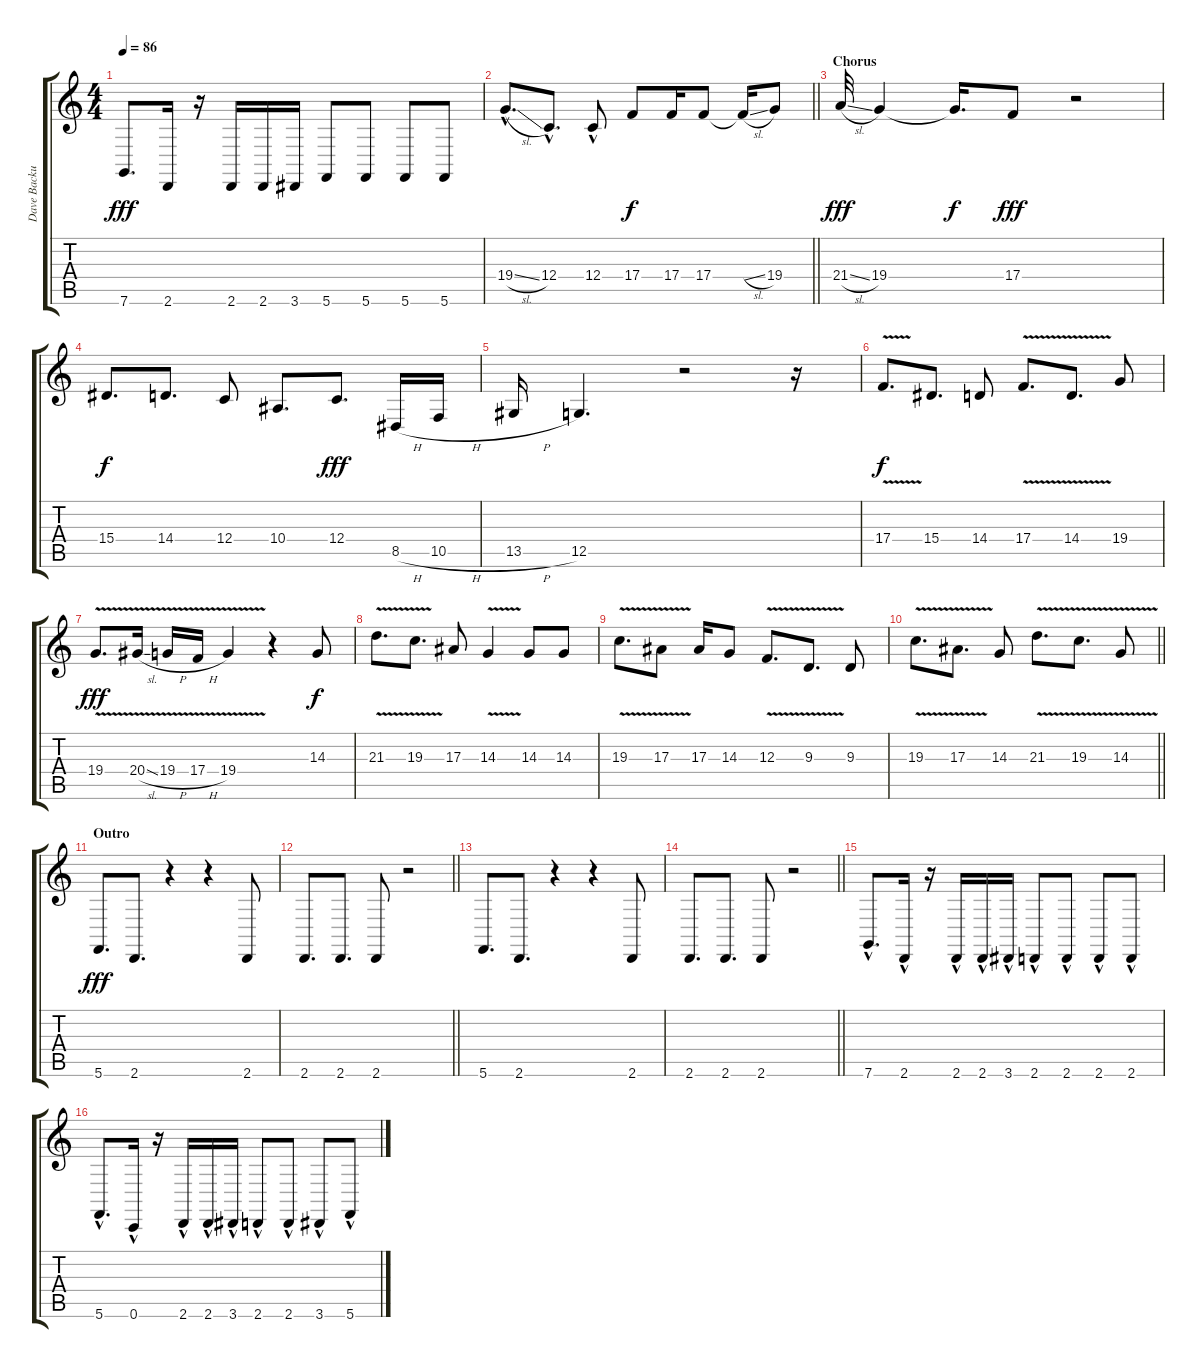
\track ("Dave Backup 2" "Dave Backu") {instrument lead6voice}
\staff {score tabs}
\tuning (D4 A3 F3 C3 G2 C2) {hide}
\ts (4 4)
\tempo 86
\clef g2
\ks c
7.6.8{d dy fff} 2.6.16 r.16 2.6.16 2.6.16 3.6.16 5.6.8 5.6.8 5.6.8 5.6.8 |
\barLineRight lightlight
19.4{sl hac}.8{d} 12.4{hac}.8{d} 12.4{hac}.8 17.4.8{dy f} 17.4.16 17.4.8 17.4{sl t}.16 19.4.8 |
\section ("" "Chorus")
21.4{sl}.32{dy fff volume 10} 19.4.4 19.4{t}.16{d dy f} 17.4.8{dy fff} r.2 |
15.4.8{d dy f} 14.4.8{d} 12.4.8 10.4.8{d} 12.4.8{d dy fff} 8.5{h}.16 10.5{h}.16 |
13.5{h}.16 12.5.4{d} r.2 r.16 |
17.4{v}.8{d dy f} 15.4.8{d} 14.4.8 17.4{v}.8{d} 14.4{v}.8{d} 19.4.8 |
19.4{v}.8{d dy fff} 20.4{v sl}.16 19.4{v h}.16 17.4{v h}.16 19.4{v}.4 r.4 14.3.8{dy f volume 10} |
21.3{v}.8{d} 19.3{v}.8{d} 17.3.8 14.3{v}.4 14.3.8 14.3.8 |
19.3{v}.8{d} 17.3{v}.8 17.3.16 14.3.8 12.3{v}.8{d} 9.3{v}.8{d} 9.3.8 |
\barLineRight lightlight
19.3{v}.8{d} 17.3{v}.8{d} 14.3.8 21.3{v}.8{d} 19.3{v}.8{d} 14.3{v}.8 |
\section ("" "Outro")
5.6.8{d dy fff} 2.6.8{d} r.4 r.4 2.6.8 |
\barLineRight lightlight
2.6.8{d} 2.6.8{d} 2.6.8 r.2 |
5.6.8{d} 2.6.8{d} r.4 r.4 2.6.8 |
\barLineRight lightlight
2.6.8{d} 2.6.8{d} 2.6.8 r.2 |
7.6{hac}.8{d volume 16} 2.6{hac}.16 r.16 2.6{hac}.16 2.6{hac}.16 3.6{hac}.16 2.6{hac}.8 2.6{hac}.8 2.6{hac}.8 2.6{hac}.8 |
5.6{hac}.8{d} 0.6{hac}.16 r.16 2.6{hac}.16 2.6{hac}.16 3.6{hac}.16 2.6{hac}.8 2.6{hac}.8 3.6{hac}.8 5.6{hac}.8
